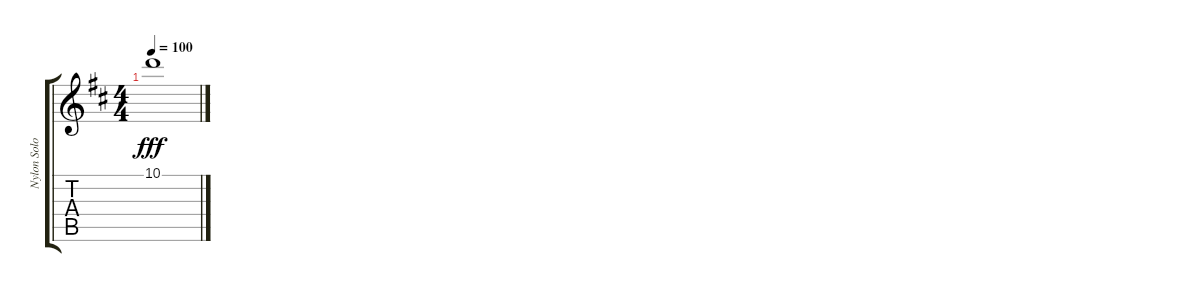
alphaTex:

\track ("Nylon Solo" "Nylon Solo") {instrument acousticguitarnylon}
\staff {score tabs}
\tuning (E4 B3 G3 D3 A2 E2) {hide}
\ts (4 4)
\tempo 100
\clef g2
\ks d
10.1.1{dy fff}
